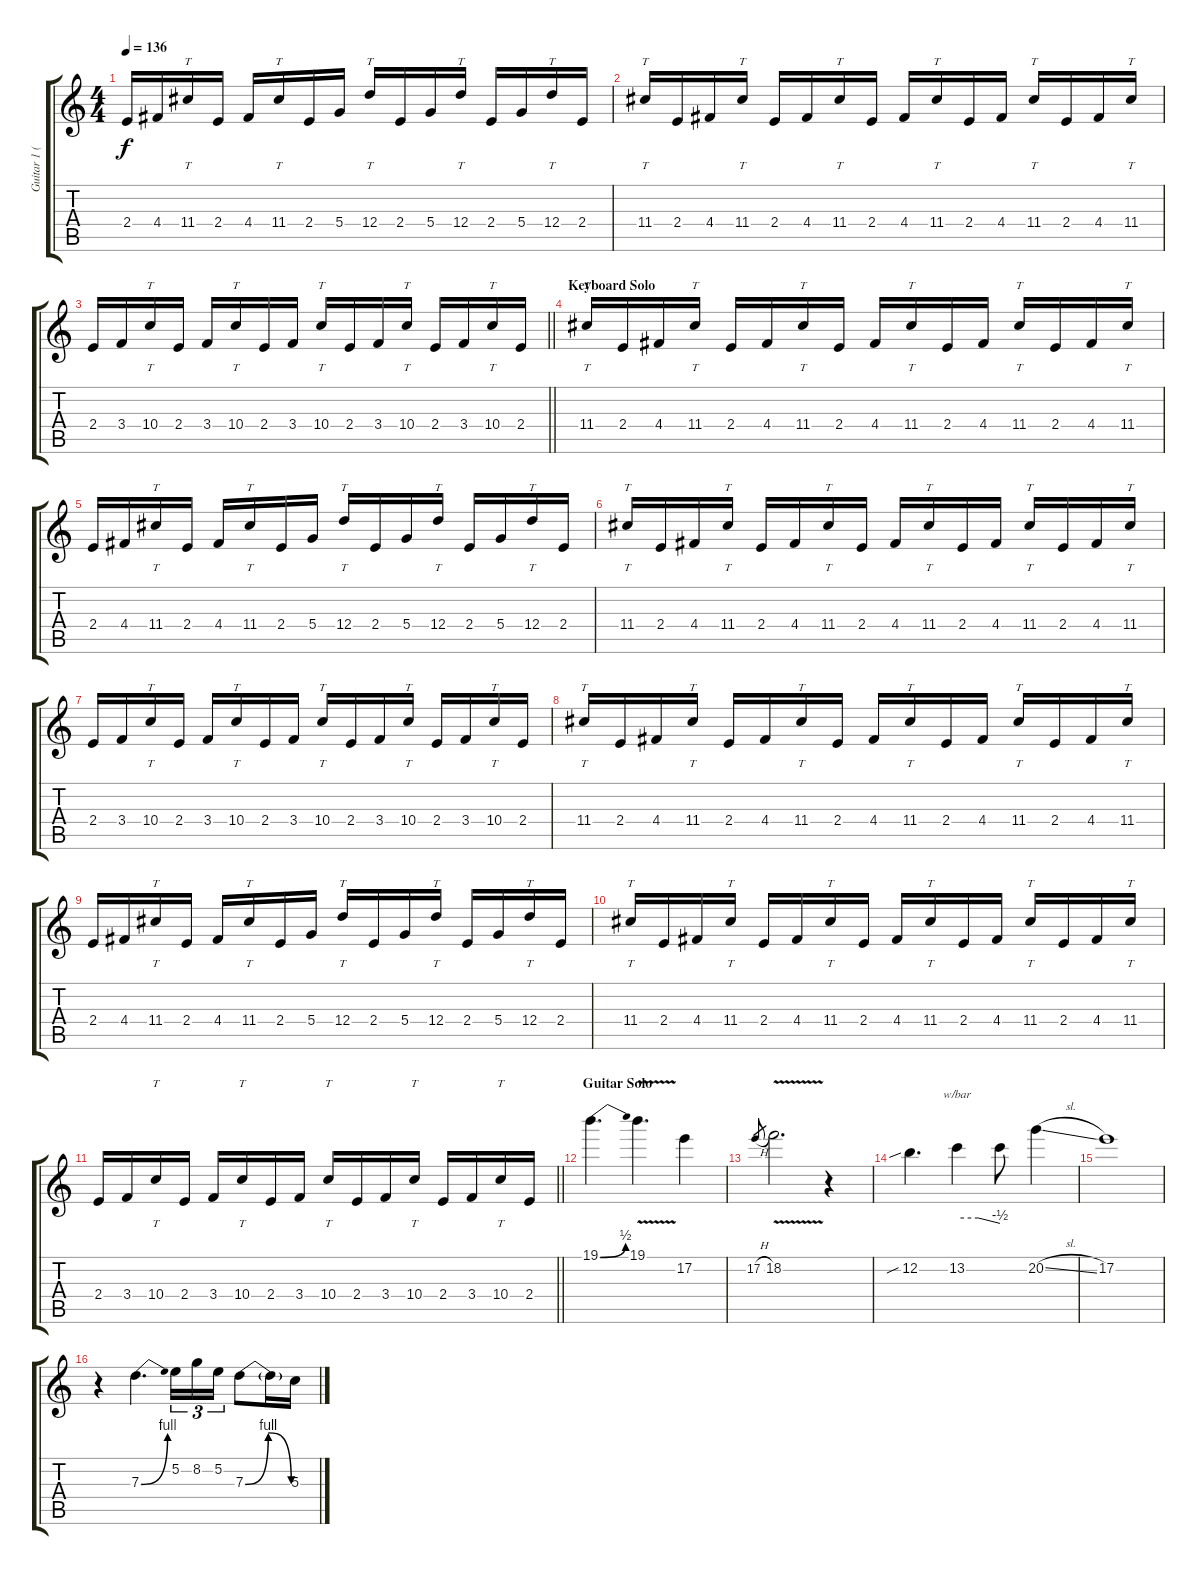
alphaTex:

\track ("Guitar 1 (solo)" "Guitar 1 (") {instrument distortionguitar}
\staff {score tabs}
\tuning (E4 B3 G3 D3 A2 E2) {hide}
\ts (4 4)
\tempo 136
\clef g2
\ks c
2.4.16{dy f} 4.4.16 11.4.16{tt} 2.4.16 4.4.16 11.4.16{tt} 2.4.16 5.4.16 12.4.16{tt} 2.4.16 5.4.16 12.4.16{tt} 2.4.16 5.4.16 12.4.16{tt} 2.4.16 |
11.4.16{tt} 2.4.16 4.4.16 11.4.16{tt} 2.4.16 4.4.16 11.4.16{tt} 2.4.16 4.4.16 11.4.16{tt} 2.4.16 4.4.16 11.4.16{tt} 2.4.16 4.4.16 11.4.16{tt} |
\barLineRight lightlight
2.4.16 3.4.16 10.4.16{tt} 2.4.16 3.4.16 10.4.16{tt} 2.4.16 3.4.16 10.4.16{tt} 2.4.16 3.4.16 10.4.16{tt} 2.4.16 3.4.16 10.4.16{tt} 2.4.16 |
\section ("" "Keyboard Solo")
11.4.16{tt} 2.4.16 4.4.16 11.4.16{tt} 2.4.16 4.4.16 11.4.16{tt} 2.4.16 4.4.16 11.4.16{tt} 2.4.16 4.4.16 11.4.16{tt} 2.4.16 4.4.16 11.4.16{tt} |
2.4.16 4.4.16 11.4.16{tt} 2.4.16 4.4.16 11.4.16{tt} 2.4.16 5.4.16 12.4.16{tt} 2.4.16 5.4.16 12.4.16{tt} 2.4.16 5.4.16 12.4.16{tt} 2.4.16 |
11.4.16{tt} 2.4.16 4.4.16 11.4.16{tt} 2.4.16 4.4.16 11.4.16{tt} 2.4.16 4.4.16 11.4.16{tt} 2.4.16 4.4.16 11.4.16{tt} 2.4.16 4.4.16 11.4.16{tt} |
2.4.16 3.4.16 10.4.16{tt} 2.4.16 3.4.16 10.4.16{tt} 2.4.16 3.4.16 10.4.16{tt} 2.4.16 3.4.16 10.4.16{tt} 2.4.16 3.4.16 10.4.16{tt} 2.4.16 |
11.4.16{tt} 2.4.16 4.4.16 11.4.16{tt} 2.4.16 4.4.16 11.4.16{tt} 2.4.16 4.4.16 11.4.16{tt} 2.4.16 4.4.16 11.4.16{tt} 2.4.16 4.4.16 11.4.16{tt} |
2.4.16 4.4.16 11.4.16{tt} 2.4.16 4.4.16 11.4.16{tt} 2.4.16 5.4.16 12.4.16{tt} 2.4.16 5.4.16 12.4.16{tt} 2.4.16 5.4.16 12.4.16{tt} 2.4.16 |
11.4.16{tt} 2.4.16 4.4.16 11.4.16{tt} 2.4.16 4.4.16 11.4.16{tt} 2.4.16 4.4.16 11.4.16{tt} 2.4.16 4.4.16 11.4.16{tt} 2.4.16 4.4.16 11.4.16{tt} |
\barLineRight lightlight
2.4.16 3.4.16 10.4.16{tt} 2.4.16 3.4.16 10.4.16{tt} 2.4.16 3.4.16 10.4.16{tt} 2.4.16 3.4.16 10.4.16{tt} 2.4.16 3.4.16 10.4.16{tt} 2.4.16 |
\section ("" "Guitar Solo")
19.1{be (bend 0 0 60 2)}.4{d volume 16} 19.1{v}.4{d} 17.2.4 |
17.2{h}.8{gr} 18.2{v}.2{d} r.4 |
12.2{sib}.4{d} 13.2.4{tbe (custom default 0 0 30 0 60 -2)} 13.2{t}.8 20.2{sl}.4 |
17.2.1 |
r.4 7.3{be (bend 0 0 60 4)}.4{d} 5.2.16{tu (3 2)} 8.2.16{tu (3 2)} 5.2.16{tu (3 2)} 7.3{be (bendrelease 0 0 15 4 30 4 60 0)}.8 7.3{t}.16 5.3.16
